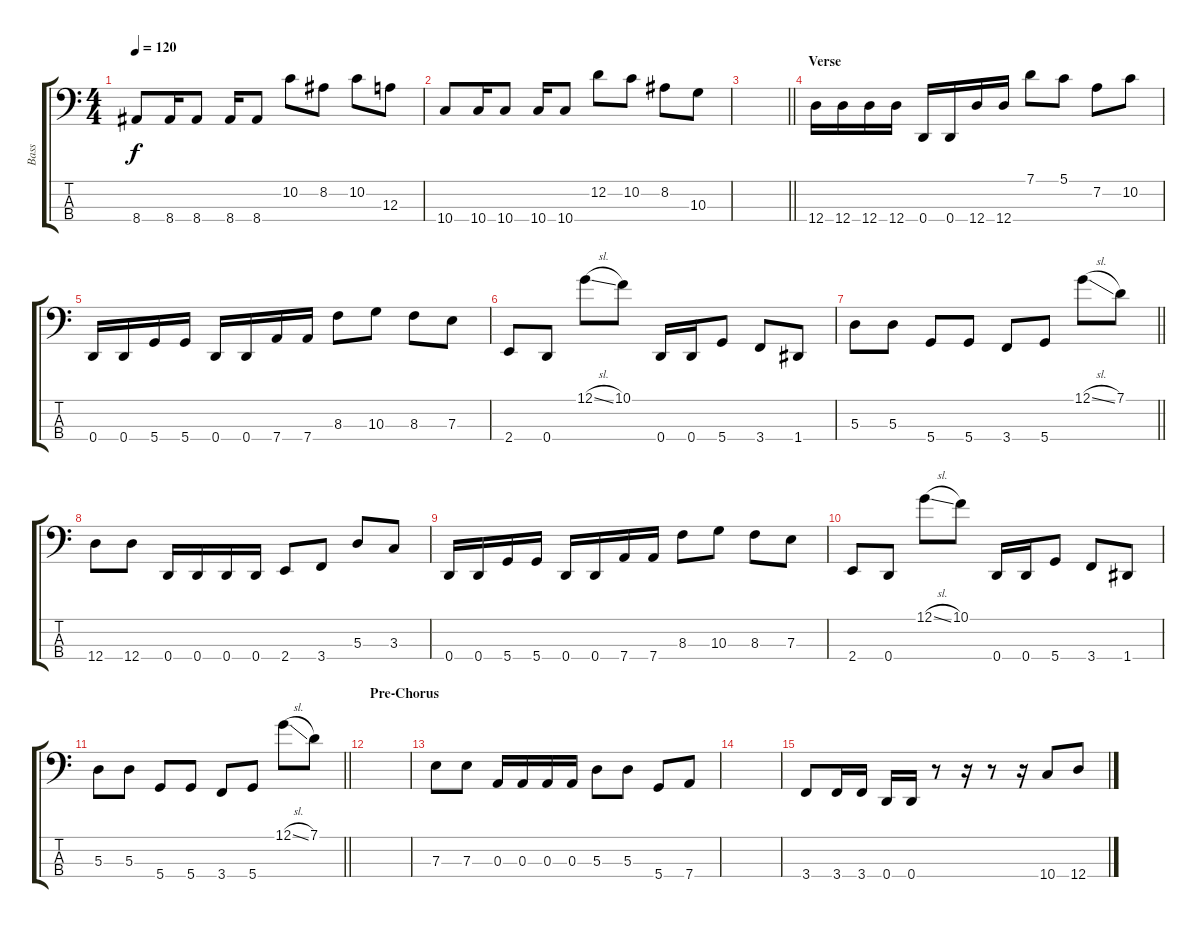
\track ("Bass" "Bass") {instrument electricbassfinger}
\staff {score tabs}
\tuning (G2 D2 A1 D1) {hide}
\ts (4 4)
\tempo 120
\clef f4
\ks c
8.4.8{dy f} 8.4.16 8.4.8 8.4.16 8.4.8 10.2.8 8.2.8 10.2.8 12.3.8 |
10.4.8 10.4.16 10.4.8 10.4.16 10.4.8 12.2.8 10.2.8 8.2.8 10.3.8 |
\barLineRight lightlight
|
\section ("" "Verse")
12.4.16 12.4.16 12.4.16 12.4.16 0.4.16 0.4.16 12.4.16 12.4.16 7.1.8 5.1.8 7.2.8 10.2.8 |
0.4.16 0.4.16 5.4.16 5.4.16 0.4.16 0.4.16 7.4.16 7.4.16 8.3.8 10.3.8 8.3.8 7.3.8 |
2.4.8 0.4.8 12.1{sl}.8 10.1.8 0.4.16 0.4.16 5.4.8 3.4.8 1.4.8 |
\barLineRight lightlight
5.3.8 5.3.8 5.4.8 5.4.8 3.4.8 5.4.8 12.1{sl}.8 7.1.8 |
12.4.8 12.4.8 0.4.16 0.4.16 0.4.16 0.4.16 2.4.8 3.4.8 5.3.8 3.3.8 |
0.4.16 0.4.16 5.4.16 5.4.16 0.4.16 0.4.16 7.4.16 7.4.16 8.3.8 10.3.8 8.3.8 7.3.8 |
2.4.8 0.4.8 12.1{sl}.8 10.1.8 0.4.16 0.4.16 5.4.8 3.4.8 1.4.8 |
\barLineRight lightlight
5.3.8 5.3.8 5.4.8 5.4.8 3.4.8 5.4.8 12.1{sl}.8 7.1.8 |
\section ("" "Pre-Chorus")
|
7.3.8 7.3.8 0.3.16 0.3.16 0.3.16 0.3.16 5.3.8 5.3.8 5.4.8 7.4.8 |
|
3.4.8 3.4.16 3.4.16 0.4.16 0.4.16 r.8 r.16 r.8 r.16 10.4.8 12.4.8
